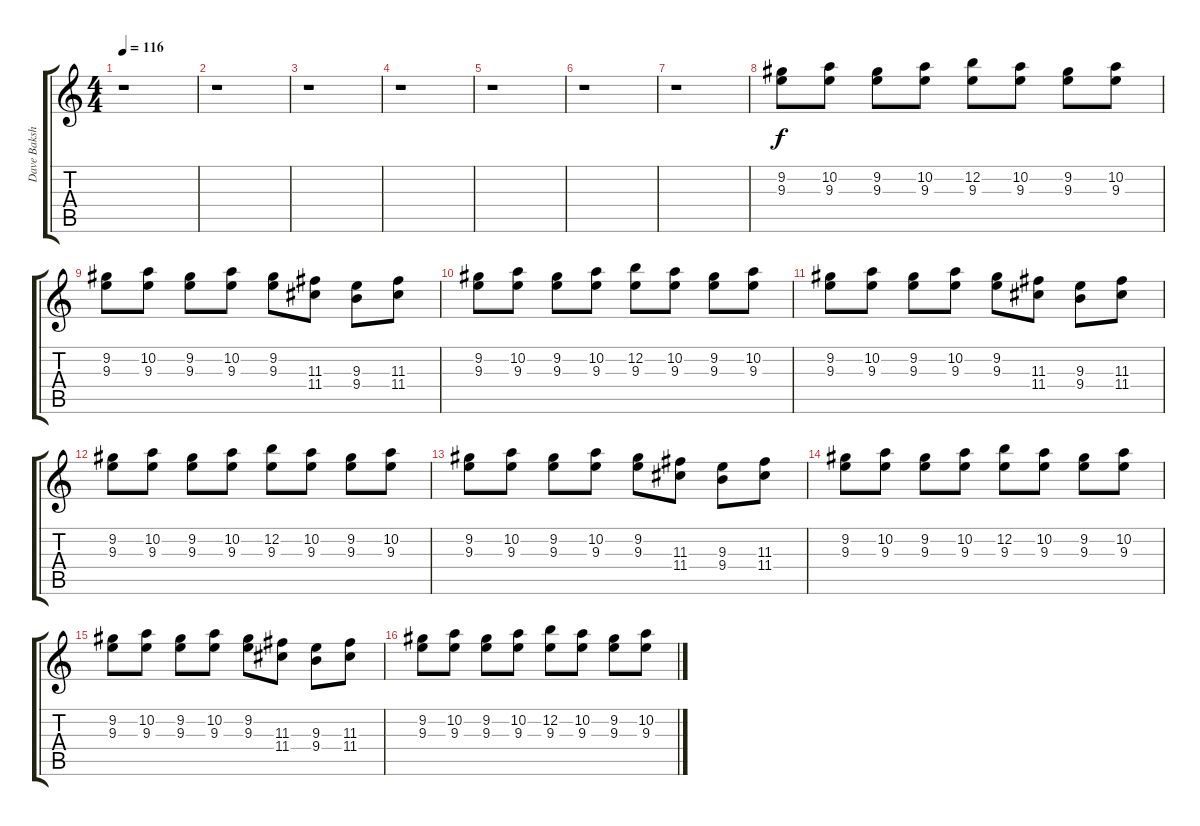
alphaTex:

\track ("Dave Baksh (DAVE BROWNSOUND)" "Dave Baksh") {instrument overdrivenguitar}
\staff {score tabs}
\tuning (E4 B3 G3 D3 A2 E2) {hide}
\ts (4 4)
\tempo 116
\clef g2
\ks c
r.1{dy f} |
r.1 |
r.1 |
r.1 |
r.1 |
r.1 |
r.1 |
(9.2 9.3).8 (10.2 9.3).8 (9.2 9.3).8 (10.2 9.3).8 (12.2 9.3).8 (10.2 9.3).8 (9.2 9.3).8 (10.2 9.3).8 |
(9.2 9.3).8 (10.2 9.3).8 (9.2 9.3).8 (10.2 9.3).8 (9.2 9.3).8 (11.3 11.4).8 (9.3 9.4).8 (11.3 11.4).8 |
(9.2 9.3).8 (10.2 9.3).8 (9.2 9.3).8 (10.2 9.3).8 (12.2 9.3).8 (10.2 9.3).8 (9.2 9.3).8 (10.2 9.3).8 |
(9.2 9.3).8 (10.2 9.3).8 (9.2 9.3).8 (10.2 9.3).8 (9.2 9.3).8 (11.3 11.4).8 (9.3 9.4).8 (11.3 11.4).8 |
(9.2 9.3).8 (10.2 9.3).8 (9.2 9.3).8 (10.2 9.3).8 (12.2 9.3).8 (10.2 9.3).8 (9.2 9.3).8 (10.2 9.3).8 |
(9.2 9.3).8 (10.2 9.3).8 (9.2 9.3).8 (10.2 9.3).8 (9.2 9.3).8 (11.3 11.4).8 (9.3 9.4).8 (11.3 11.4).8 |
(9.2 9.3).8 (10.2 9.3).8 (9.2 9.3).8 (10.2 9.3).8 (12.2 9.3).8 (10.2 9.3).8 (9.2 9.3).8 (10.2 9.3).8 |
(9.2 9.3).8 (10.2 9.3).8 (9.2 9.3).8 (10.2 9.3).8 (9.2 9.3).8 (11.3 11.4).8 (9.3 9.4).8 (11.3 11.4).8 |
(9.2 9.3).8 (10.2 9.3).8 (9.2 9.3).8 (10.2 9.3).8 (12.2 9.3).8 (10.2 9.3).8 (9.2 9.3).8 (10.2 9.3).8
